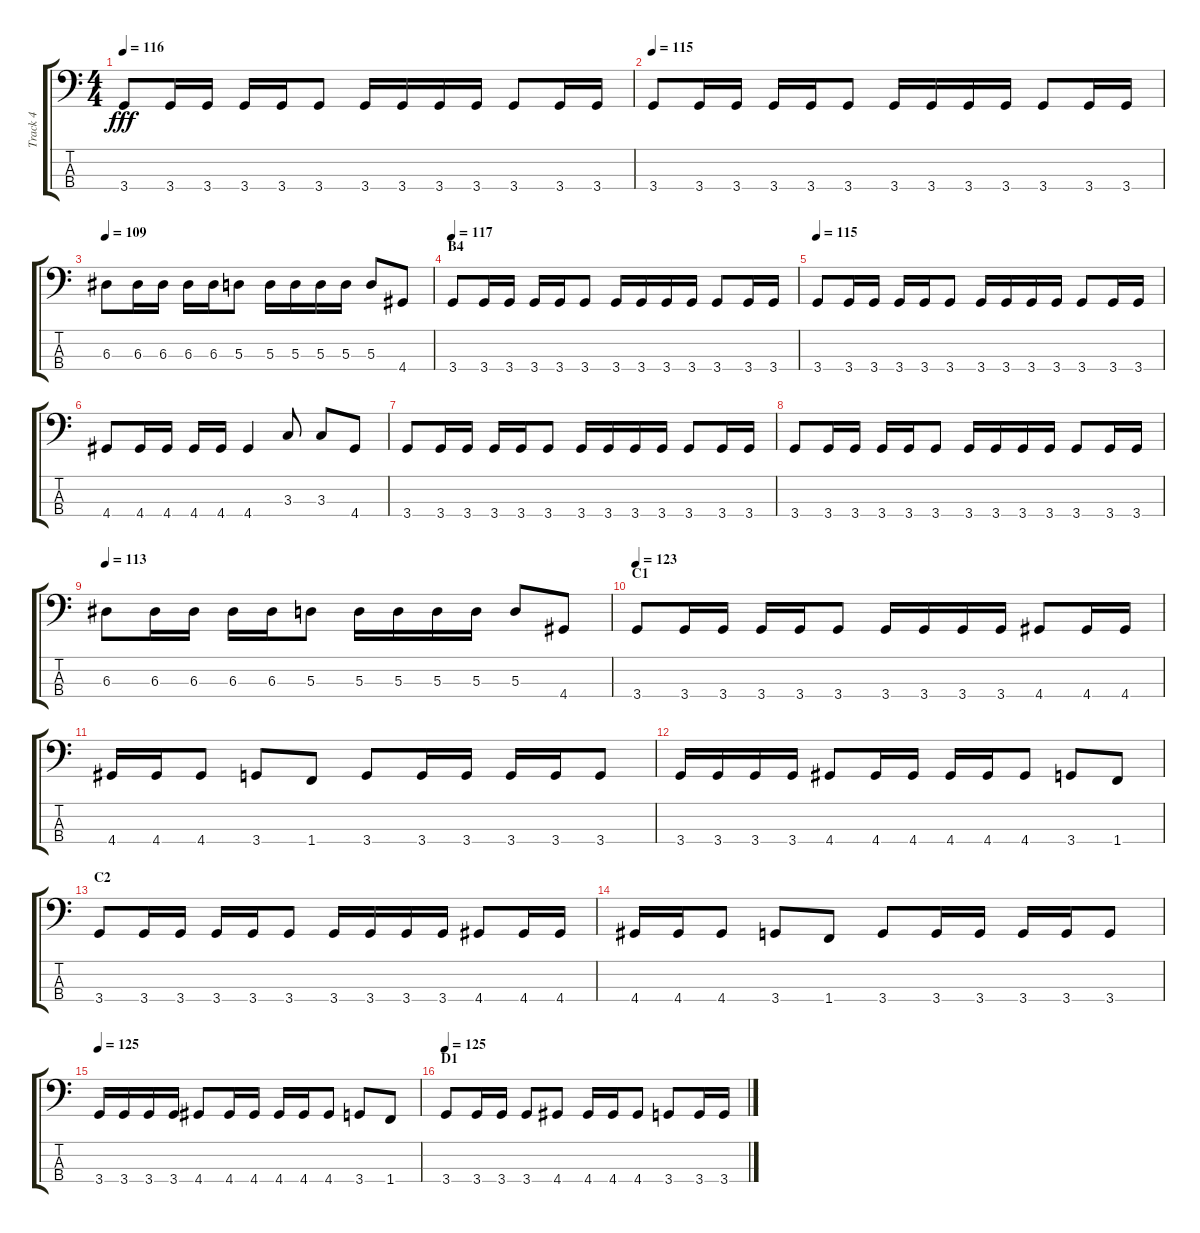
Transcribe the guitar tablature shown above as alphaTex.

\track ("Track 4" "Track 4") {instrument acousticbass}
\staff {score tabs}
\tuning (G2 D2 A1 E1) {hide}
\ts (4 4)
\tempo 116
\clef f4
\ks c
3.4.8{dy fff} 3.4.16 3.4.16 3.4.16 3.4.16 3.4.8 3.4.16 3.4.16 3.4.16 3.4.16 3.4.8 3.4.16 3.4.16 |
\tempo 115
3.4.8 3.4.16 3.4.16 3.4.16 3.4.16 3.4.8 3.4.16 3.4.16 3.4.16 3.4.16 3.4.8 3.4.16 3.4.16 |
\tempo 109
6.3.8 6.3.16 6.3.16 6.3.16 6.3.16 5.3.8 5.3.16 5.3.16 5.3.16 5.3.16 5.3.8 4.4.8 |
\section ("" "B4")
\tempo 117
3.4.8 3.4.16 3.4.16 3.4.16 3.4.16 3.4.8 3.4.16 3.4.16 3.4.16 3.4.16 3.4.8 3.4.16 3.4.16 |
\tempo 115
3.4.8 3.4.16 3.4.16 3.4.16 3.4.16 3.4.8 3.4.16 3.4.16 3.4.16 3.4.16 3.4.8 3.4.16 3.4.16 |
4.4.8 4.4.16 4.4.16 4.4.16 4.4.16 4.4.4 3.3.8 3.3.8 4.4.8 |
3.4.8 3.4.16 3.4.16 3.4.16 3.4.16 3.4.8 3.4.16 3.4.16 3.4.16 3.4.16 3.4.8 3.4.16 3.4.16 |
3.4.8 3.4.16 3.4.16 3.4.16 3.4.16 3.4.8 3.4.16 3.4.16 3.4.16 3.4.16 3.4.8 3.4.16 3.4.16 |
\tempo 113
6.3.8 6.3.16 6.3.16 6.3.16 6.3.16 5.3.8 5.3.16 5.3.16 5.3.16 5.3.16 5.3.8 4.4.8 |
\section ("" "C1")
\tempo 123
3.4.8 3.4.16 3.4.16 3.4.16 3.4.16 3.4.8 3.4.16 3.4.16 3.4.16 3.4.16 4.4.8 4.4.16 4.4.16 |
4.4.16 4.4.16 4.4.8 3.4.8 1.4.8 3.4.8 3.4.16 3.4.16 3.4.16 3.4.16 3.4.8 |
3.4.16 3.4.16 3.4.16 3.4.16 4.4.8 4.4.16 4.4.16 4.4.16 4.4.16 4.4.8 3.4.8 1.4.8 |
\section ("" "C2")
3.4.8 3.4.16 3.4.16 3.4.16 3.4.16 3.4.8 3.4.16 3.4.16 3.4.16 3.4.16 4.4.8 4.4.16 4.4.16 |
4.4.16 4.4.16 4.4.8 3.4.8 1.4.8 3.4.8 3.4.16 3.4.16 3.4.16 3.4.16 3.4.8 |
\tempo 125
3.4.16 3.4.16 3.4.16 3.4.16 4.4.8 4.4.16 4.4.16 4.4.16 4.4.16 4.4.8 3.4.8 1.4.8 |
\section ("" "D1")
\tempo 125
3.4.8 3.4.16 3.4.16 3.4.8 4.4.8 4.4.16 4.4.16 4.4.8 3.4.8 3.4.16 3.4.16
